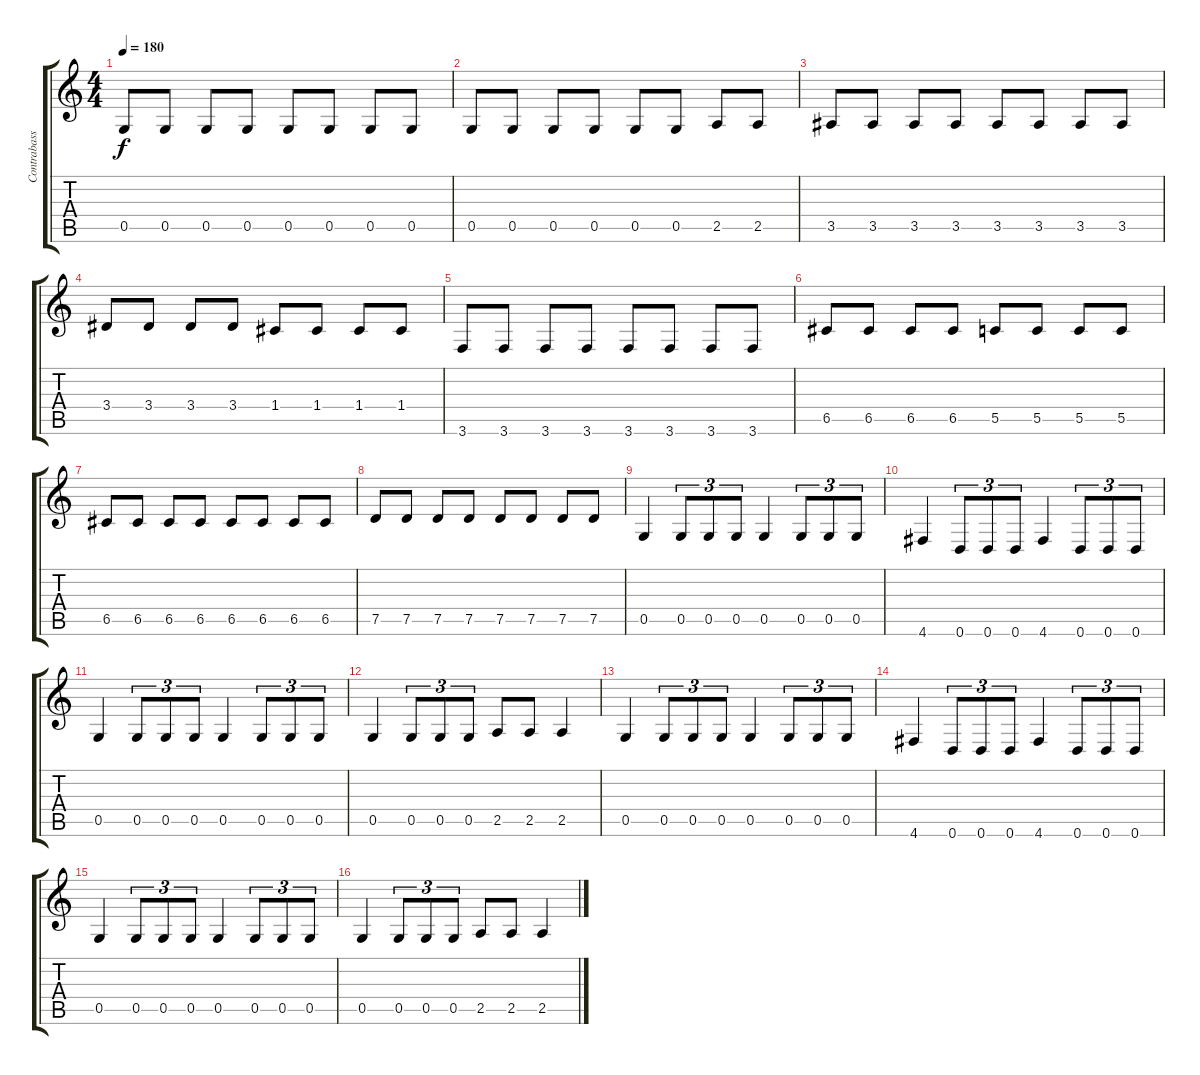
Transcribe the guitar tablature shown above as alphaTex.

\track ("Contrabass" "Contrabass") {instrument contrabass}
\staff {score tabs}
\tuning (D4 A3 F3 C3 G2 D2) {hide}
\ts (4 4)
\tempo 180
\clef g2
\ks c
0.5.8{dy f} 0.5.8 0.5.8 0.5.8 0.5.8 0.5.8 0.5.8 0.5.8 |
0.5.8 0.5.8 0.5.8 0.5.8 0.5.8 0.5.8 2.5.8 2.5.8 |
3.5.8 3.5.8 3.5.8 3.5.8 3.5.8 3.5.8 3.5.8 3.5.8 |
3.4.8 3.4.8 3.4.8 3.4.8 1.4.8 1.4.8 1.4.8 1.4.8 |
3.6.8 3.6.8 3.6.8 3.6.8 3.6.8 3.6.8 3.6.8 3.6.8 |
6.5.8 6.5.8 6.5.8 6.5.8 5.5.8 5.5.8 5.5.8 5.5.8 |
6.5.8 6.5.8 6.5.8 6.5.8 6.5.8 6.5.8 6.5.8 6.5.8 |
7.5.8 7.5.8 7.5.8 7.5.8 7.5.8 7.5.8 7.5.8 7.5.8 |
0.5.4 0.5.8{tu (3 2)} 0.5.8{tu (3 2)} 0.5.8{tu (3 2)} 0.5.4 0.5.8{tu (3 2)} 0.5.8{tu (3 2)} 0.5.8{tu (3 2)} |
4.6.4 0.6.8{tu (3 2)} 0.6.8{tu (3 2)} 0.6.8{tu (3 2)} 4.6.4 0.6.8{tu (3 2)} 0.6.8{tu (3 2)} 0.6.8{tu (3 2)} |
0.5.4 0.5.8{tu (3 2)} 0.5.8{tu (3 2)} 0.5.8{tu (3 2)} 0.5.4 0.5.8{tu (3 2)} 0.5.8{tu (3 2)} 0.5.8{tu (3 2)} |
0.5.4 0.5.8{tu (3 2)} 0.5.8{tu (3 2)} 0.5.8{tu (3 2)} 2.5.8 2.5.8 2.5.4 |
0.5.4 0.5.8{tu (3 2)} 0.5.8{tu (3 2)} 0.5.8{tu (3 2)} 0.5.4 0.5.8{tu (3 2)} 0.5.8{tu (3 2)} 0.5.8{tu (3 2)} |
4.6.4 0.6.8{tu (3 2)} 0.6.8{tu (3 2)} 0.6.8{tu (3 2)} 4.6.4 0.6.8{tu (3 2)} 0.6.8{tu (3 2)} 0.6.8{tu (3 2)} |
0.5.4 0.5.8{tu (3 2)} 0.5.8{tu (3 2)} 0.5.8{tu (3 2)} 0.5.4 0.5.8{tu (3 2)} 0.5.8{tu (3 2)} 0.5.8{tu (3 2)} |
0.5.4 0.5.8{tu (3 2)} 0.5.8{tu (3 2)} 0.5.8{tu (3 2)} 2.5.8 2.5.8 2.5.4
